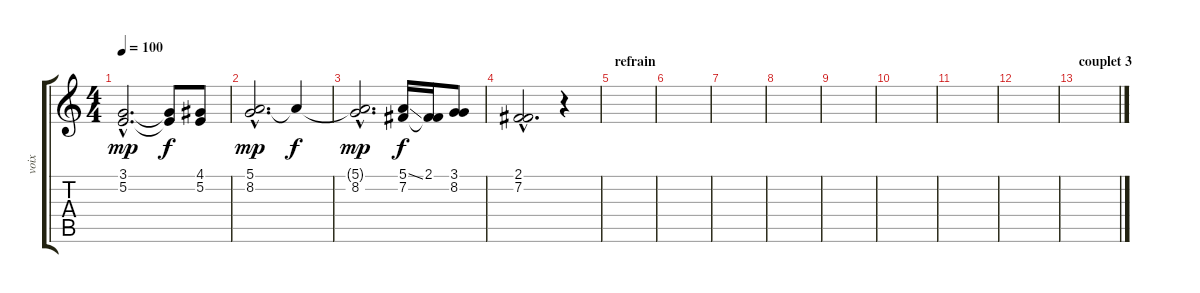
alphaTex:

\track ("voix" "voix") {instrument choiraahs}
\staff {score tabs}
\tuning (E4 B3 G3 D3 A2 E2) {hide}
\ts (4 4)
\tempo 100
\clef g2
\ks c
(3.1{hac} 5.2{hac}).2{d dy mp} (3.1{t} 5.2{t}).8{dy f} (4.1 5.2).8 |
(5.1{hac} 8.2{hac}).2{d dy mp} 5.1{t}.4{dy f} |
(5.1{hac t} 8.2{hac}).2{d dy mp} (5.1{ss} 7.2).16{dy f} (2.1 7.2{t}).16 (3.1 8.2).8 |
(2.1{hac} 7.2{hac}).2{d} r.4 |
\section ("" "refrain")
|
|
|
|
|
|
|
|
\section ("" "couplet 3")
